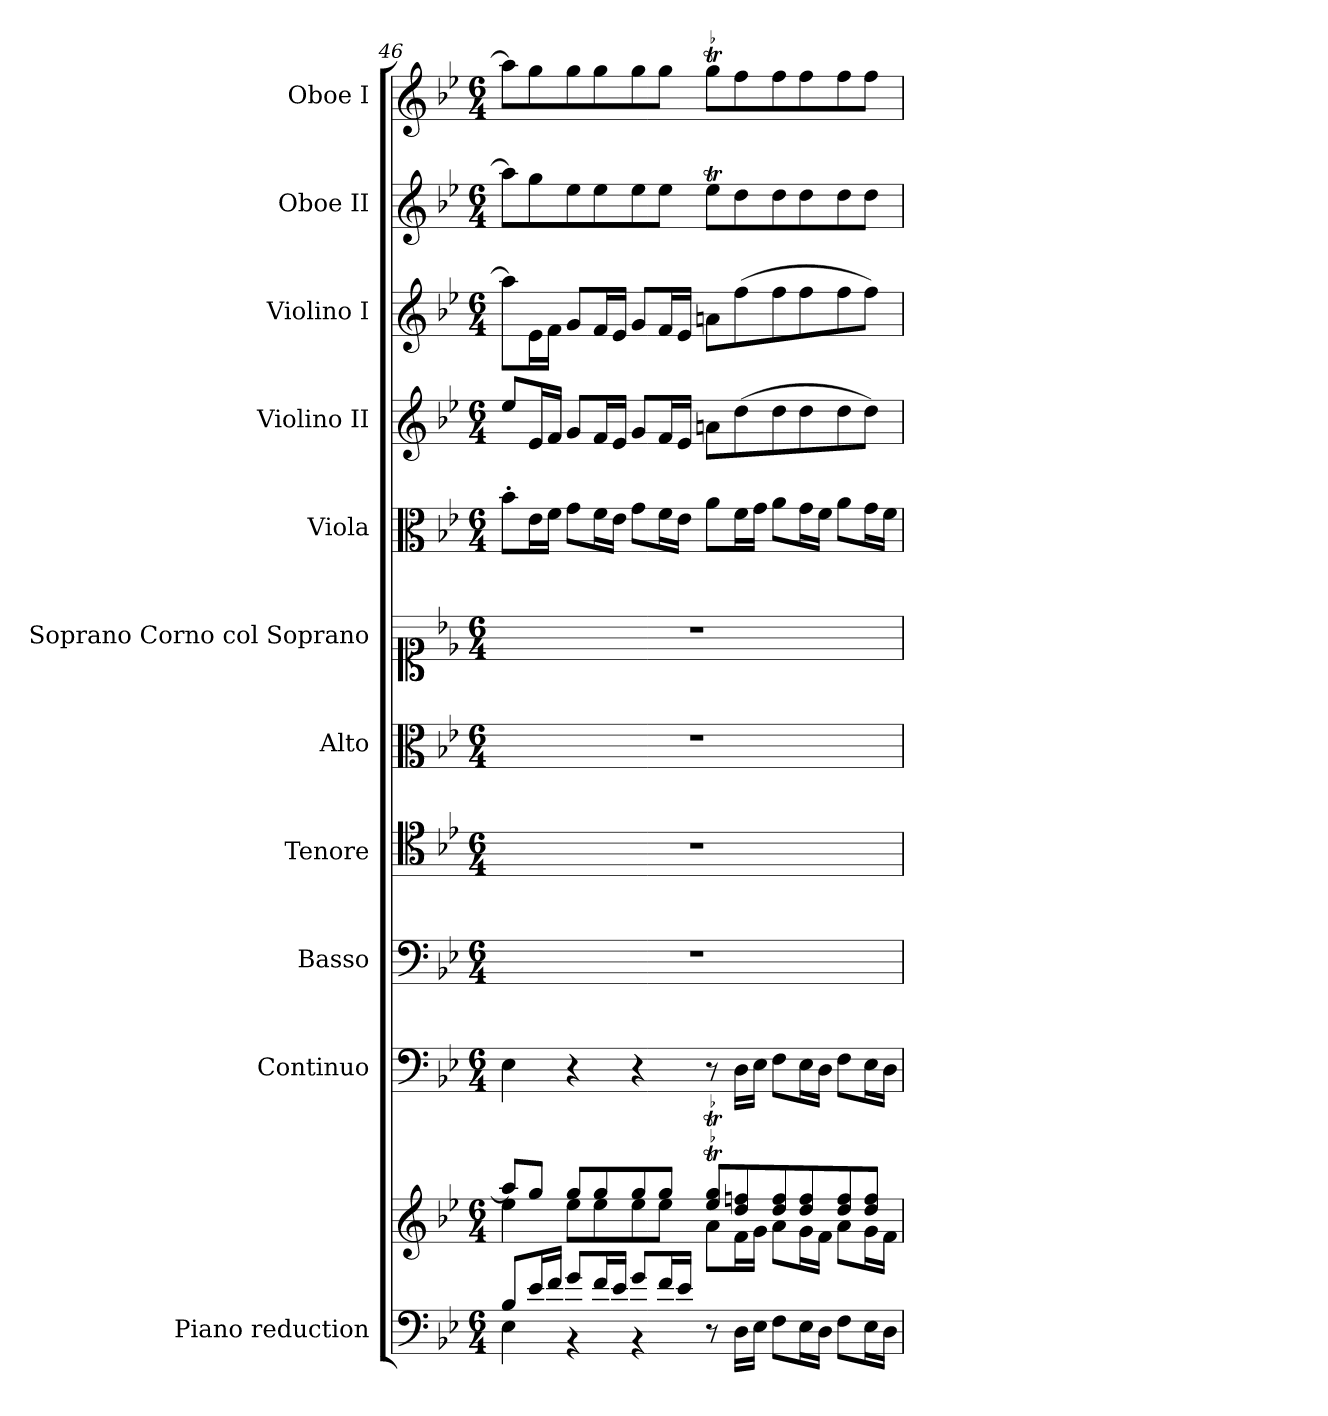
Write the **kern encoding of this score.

**kern	**kern	**kern	**kern	**kern	**kern	**kern	**kern	**kern	**kern	**kern	**kern
*part11	*part11	*part10	*part9	*part8	*part7	*part6	*part5	*part4	*part3	*part2	*part1
*staff12	*staff11	*staff10	*staff9	*staff8	*staff7	*staff6	*staff5	*staff4	*staff3	*staff2	*staff1
*I"Piano reduction	*	*I"Continuo	*I"Basso	*I"Tenore	*I"Alto	*I"Soprano Corno col Soprano	*I"Viola	*I"Violino II	*I"Violino I	*I"Oboe II	*I"Oboe I
*I'Pno	*	*	*	*	*	*	*I'Vla	*I'Vln	*I'Vln	*I'Ob	*I'Ob
*clefF4	*clefG2	*clefF4	*clefF4	*clefC4	*clefC3	*clefC1	*clefC3	*clefG2	*clefG2	*clefG2	*clefG2
*k[b-e-]	*k[b-e-]	*k[b-e-]	*k[b-e-]	*k[b-e-]	*k[b-e-]	*k[b-e-]	*k[b-e-]	*k[b-e-]	*k[b-e-]	*k[b-e-]	*k[b-e-]
*M6/4	*M6/4	*M6/4	*M6/4	*M6/4	*M6/4	*M6/4	*M6/4	*M6/4	*M6/4	*M6/4	*M6/4
=46	=46	=46	=46	=46	=46	=46	=46	=46	=46	=46	=46
*^	*^	*	*	*	*	*	*	*	*	*	*
8B-/L	4E-\	8aa-/L]	4ee-\	4E-\	1.r	1.r	1.r	1.r	8b-'\L	8ee-/L	8aa-\L]	8aa-\L]	8aa-\L]
16e-/L	.	8gg/J	.	.	.	.	.	.	16e-\L	16e-/L	16e-\L	8gg\	8gg\
16f/JJ	.	.	.	.	.	.	.	.	16f\JJ	16f/JJ	16f\JJ	.	.
8g/L	4r	8gg/L	8ee-\L	4r	.	.	.	.	8g\L	8g/L	8g/L	8ee-\	8gg\
16f/L	.	8gg/	8ee-\	.	.	.	.	.	16f\L	16f/L	16f/L	8ee-\	8gg\
16e-/JJ	.	.	.	.	.	.	.	.	16e-\JJ	16e-/JJ	16e-/JJ	.	.
8g/L	4r	8gg/	8ee-\	4r	.	.	.	.	8g\L	8g/L	8g/L	8ee-\	8gg\
16f/L	.	8gg/J	8ee-\J	.	.	.	.	.	16f\L	16f/L	16f/L	8ee-\J	8gg\J
16e-/JJ	.	.	.	.	.	.	.	.	16e-\JJ	16e-/JJ	16e-/JJ	.	.
!	!	!LO:TR:acc=-	!	!	!	!	!	!	!	!	!	!	!LO:TR:acc=-
2.ryy	8r	8ee-/t 8gg/tL	8a\L	8r	.	.	.	.	8a\L	8an\L	8an\L	8ee-T\L	8ggt\L
.	16D\LL	8dd/ 8ff/	16f\L	16D\LL	.	.	.	.	16f\L	(8dd\	(8ff\	8dd\	8ff\
.	16E-\JJ	.	16g\JJ	16E-\JJ	.	.	.	.	16g\JJ	.	.	.	.
.	8F\L	8dd/ 8ff/	8a\L	8F\L	.	.	.	.	8a\L	8dd\	8ff\	8dd\	8ff\
.	16E-\L	8dd/ 8ff/	16g\L	16E-\L	.	.	.	.	16g\L	8dd\	8ff\	8dd\	8ff\
.	16D\JJ	.	16f\JJ	16D\JJ	.	.	.	.	16f\JJ	.	.	.	.
.	8F\L	8dd/ 8ff/	8a\L	8F\L	.	.	.	.	8a\L	8dd\	8ff\	8dd\	8ff\
.	16E-\L	8dd/ 8ff/J	16g\L	16E-\L	.	.	.	.	16g\L	8dd\J)	8ff\J)	8dd\J	8ff\J
.	16D\JJ	.	16f\JJ	16D\JJ	.	.	.	.	16f\JJ	.	.	.	.
*v	*v	*	*	*	*	*	*	*	*	*	*	*	*
*	*v	*v	*	*	*	*	*	*	*	*	*	*
=	=	=	=	=	=	=	=	=	=	=	=
*-	*-	*-	*-	*-	*-	*-	*-	*-	*-	*-	*-
